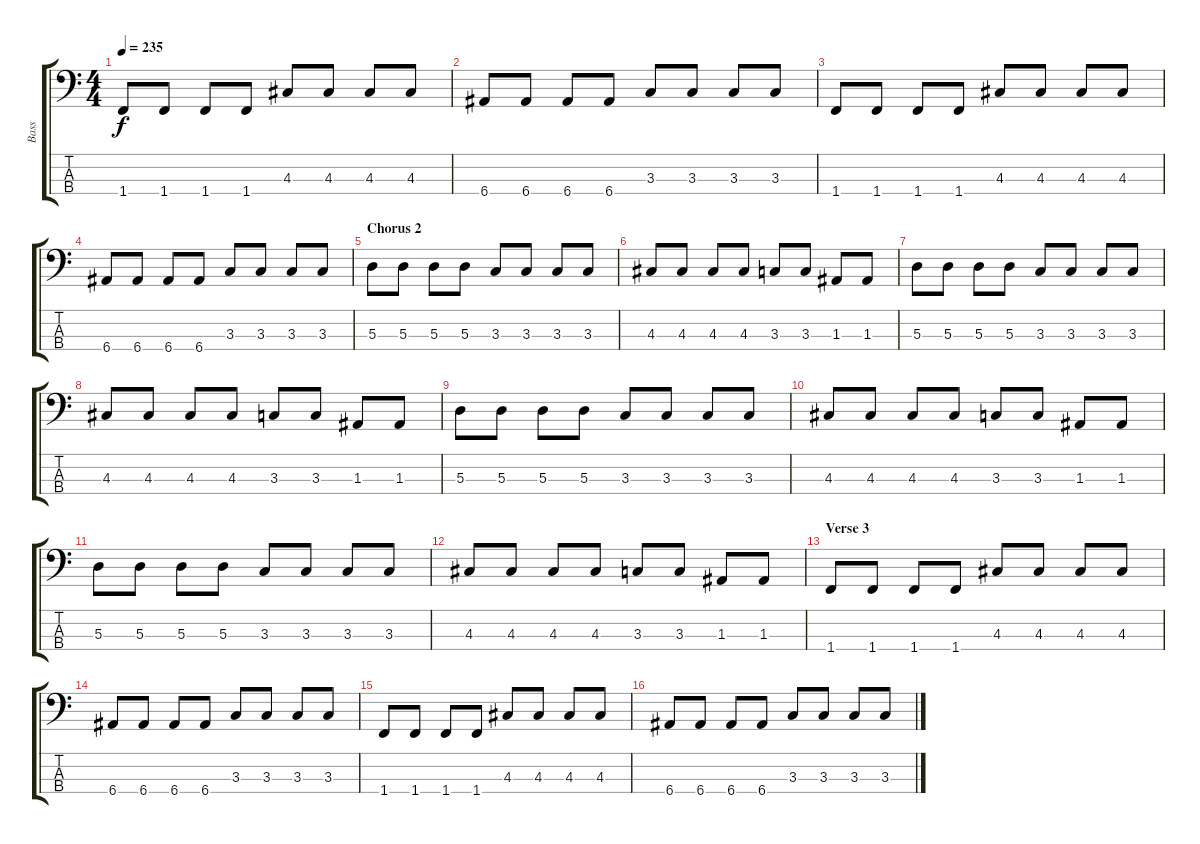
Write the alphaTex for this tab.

\track ("Bass" "Bass") {instrument electricbasspick}
\staff {score tabs}
\tuning (G2 D2 A1 E1) {hide}
\ts (4 4)
\tempo 235
\clef f4
\ks c
1.4.8{dy f} 1.4.8 1.4.8 1.4.8 4.3.8 4.3.8 4.3.8 4.3.8 |
6.4.8 6.4.8 6.4.8 6.4.8 3.3.8 3.3.8 3.3.8 3.3.8 |
1.4.8 1.4.8 1.4.8 1.4.8 4.3.8 4.3.8 4.3.8 4.3.8 |
6.4.8 6.4.8 6.4.8 6.4.8 3.3.8 3.3.8 3.3.8 3.3.8 |
\section ("" "Chorus 2")
5.3.8 5.3.8 5.3.8 5.3.8 3.3.8 3.3.8 3.3.8 3.3.8 |
4.3.8 4.3.8 4.3.8 4.3.8 3.3.8 3.3.8 1.3.8 1.3.8 |
5.3.8 5.3.8 5.3.8 5.3.8 3.3.8 3.3.8 3.3.8 3.3.8 |
4.3.8 4.3.8 4.3.8 4.3.8 3.3.8 3.3.8 1.3.8 1.3.8 |
5.3.8 5.3.8 5.3.8 5.3.8 3.3.8 3.3.8 3.3.8 3.3.8 |
4.3.8 4.3.8 4.3.8 4.3.8 3.3.8 3.3.8 1.3.8 1.3.8 |
5.3.8 5.3.8 5.3.8 5.3.8 3.3.8 3.3.8 3.3.8 3.3.8 |
4.3.8 4.3.8 4.3.8 4.3.8 3.3.8 3.3.8 1.3.8 1.3.8 |
\section ("" "Verse 3")
1.4.8 1.4.8 1.4.8 1.4.8 4.3.8 4.3.8 4.3.8 4.3.8 |
6.4.8 6.4.8 6.4.8 6.4.8 3.3.8 3.3.8 3.3.8 3.3.8 |
1.4.8 1.4.8 1.4.8 1.4.8 4.3.8 4.3.8 4.3.8 4.3.8 |
6.4.8 6.4.8 6.4.8 6.4.8 3.3.8 3.3.8 3.3.8 3.3.8
